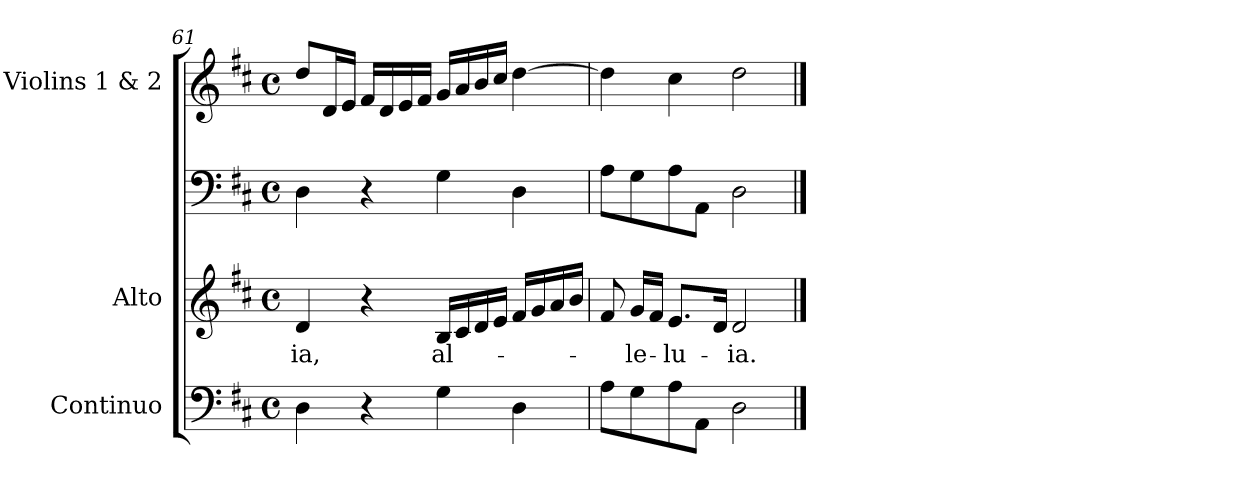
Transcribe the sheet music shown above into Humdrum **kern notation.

**kern	**kern	**text	**kern	**kern
*part4	*part3	*part3	*part2	*part1
*staff4	*staff3	*staff3	*staff2	*staff1
*I"Continuo	*I"Alto	*	*I""Aco'to a los violines"	*I"Violins 1 & 2
*I'Cont.	*I'A.	*	*	*I'Vlns
*clefF4	*clefG2	*	*clefF4	*clefG2
*k[f#c#]	*k[f#c#]	*	*k[f#c#]	*k[f#c#]
*D:	*D:	*	*D:	*D:
*M4/4	*M4/4	*	*M4/4	*M4/4
*met(c)	*met(c)	*	*met(c)	*met(c)
=61	=61	=61	=61	=61
!	!	!LO:LY:b:color=#000000	!	!
4Di\	4di/	-ia,	4Di\	8ddi/L
.	.	.	.	16di/L
.	.	.	.	16ei/JJ
4r	4r	.	4r	16f#i/LL
.	.	.	.	16di/
.	.	.	.	16ei/
.	.	.	.	16f#i/JJ
!	!	!LO:LY:b:color=#000000	!	!
4Gi\	16Bi/LL	al-	4Gi\	16gi/LL
.	16c#i/	.	.	16ai/
.	16di/	.	.	16bi/
.	16ei/JJ	.	.	16cc#i/JJ
4Di\	16f#i/LL	.	4Di\	[4ddi\
.	16gi/	.	.	.
.	16ai/	.	.	.
.	16bi/JJ	.	.	.
=62	=62	=62	=62	=62
8Ai\L	8f#i/	.	8Ai\L	4ddi\]
!	!	!LO:LY:b:color=#000000	!	!
8Gi\	16gi/LL	-le-	8Gi\	.
.	16f#i/JJ	.	.	.
!	!	!LO:LY:b:color=#000000	!	!
8Ai\	8.ei/L	-lu-	8Ai\	4cc#i\
8AAi\J	.	.	8AAi\J	.
.	16di/Jk	.	.	.
!	!	!LO:LY:b:color=#000000	!	!
2Di\	2di/	-ia.	2Di\	2ddi\
==	==	==	==	==
*-	*-	*-	*-	*-
